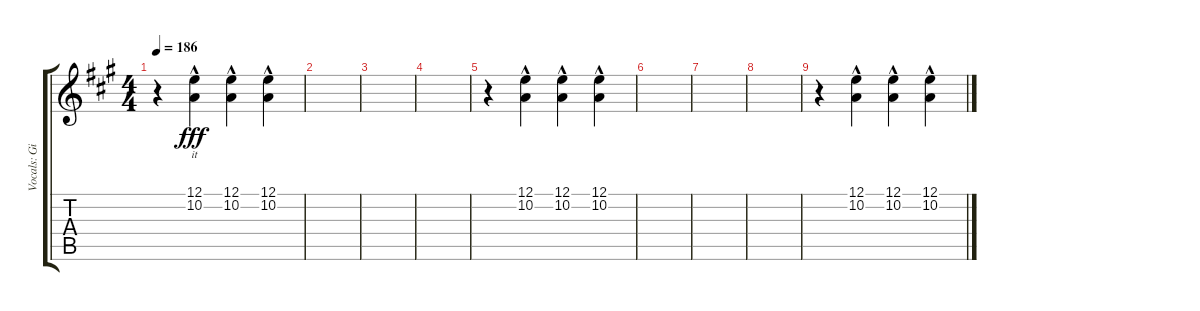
\track ("Vocals: Gil" "Vocals: Gi") {instrument lead8bassandlead}
\staff {score tabs}
\tuning (E4 B3 G3 D3 A2 E2) {hide}
\ts (4 4)
\tempo 186
\clef g2
\ks a
r.4{dy fff} (12.1{hac} 10.2{hac}).4{lyrics (0 "it") lyrics (1 "") lyrics (2 "") lyrics (3 "") lyrics (4 "")} (12.1{hac} 10.2{hac}).4 (12.1{hac} 10.2{hac}).4 |
|
|
|
r.4 (12.1{hac} 10.2{hac}).4 (12.1{hac} 10.2{hac}).4 (12.1{hac} 10.2{hac}).4 |
|
|
|
r.4 (12.1{hac} 10.2{hac}).4 (12.1{hac} 10.2{hac}).4 (12.1{hac} 10.2{hac}).4
